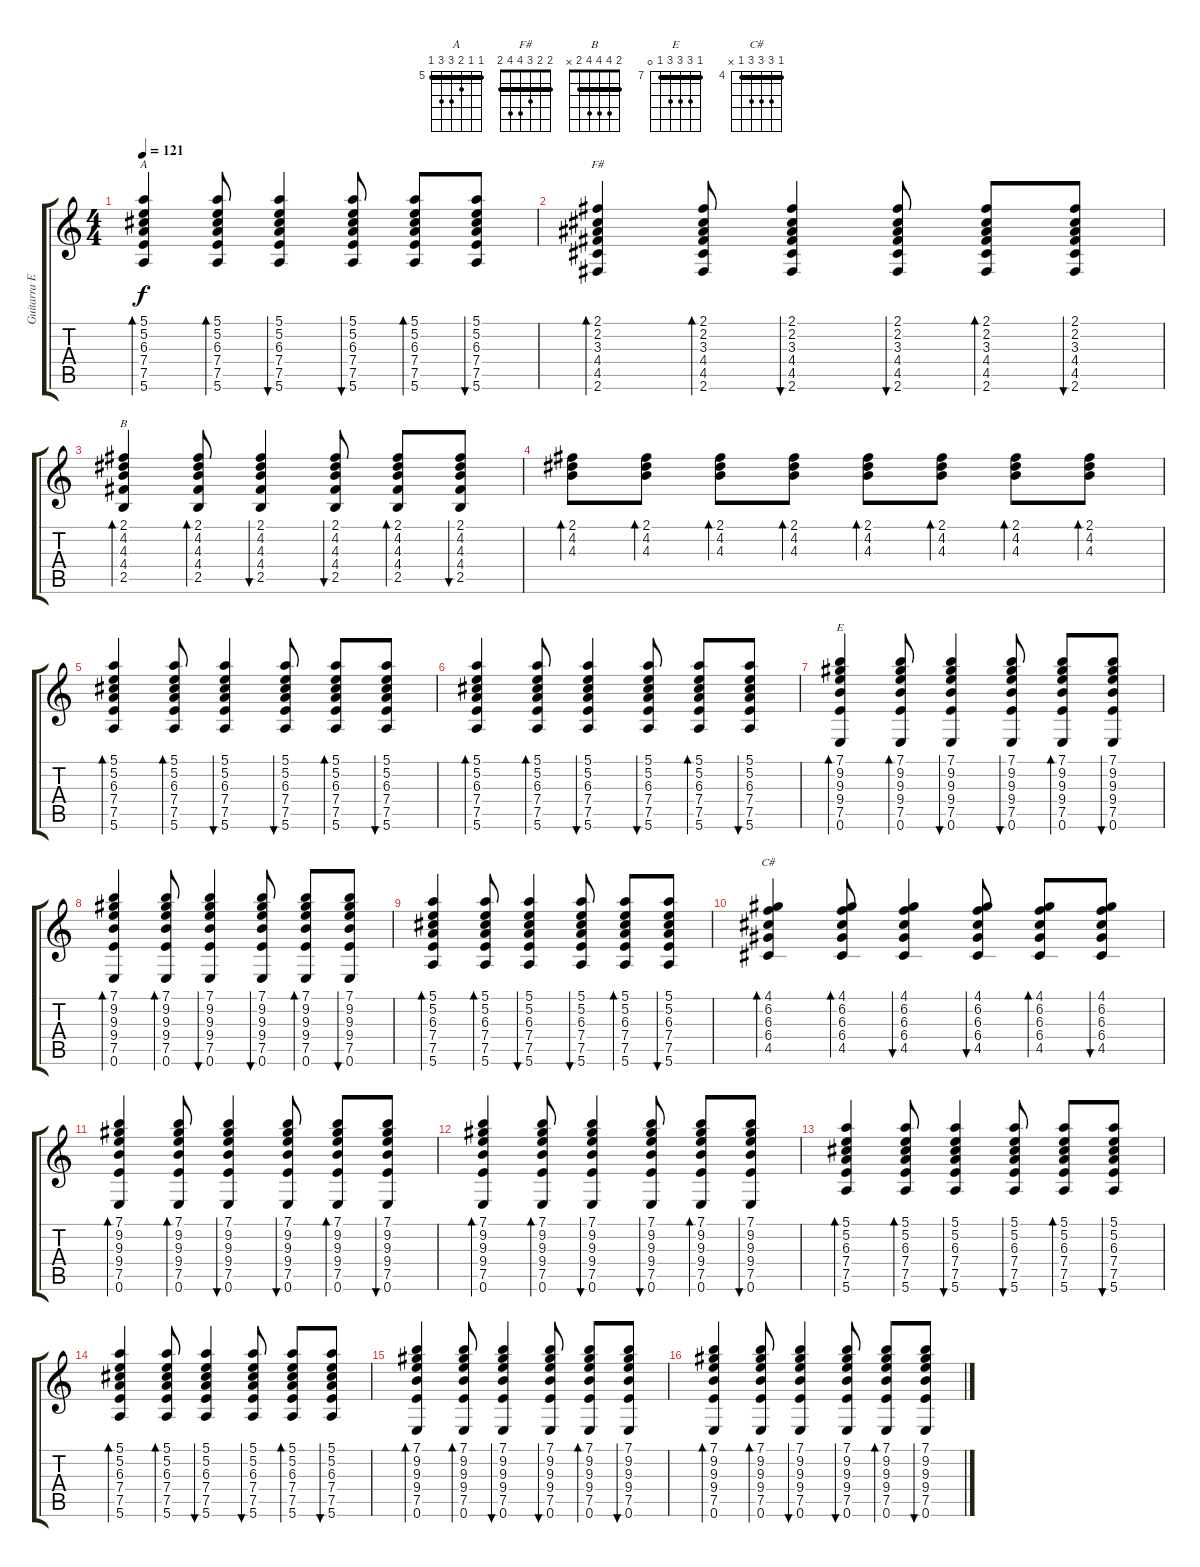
\track ("Guitarra Electroacustica" "Guitarra E") {instrument acousticguitarsteel}
\staff {score tabs}
\tuning (E4 B3 G3 D3 A2 E2) {hide}
\chord ("A" 5 5 6 7 7 5) {firstfret 5 barre 5}
\chord ("F#" 2 2 3 4 4 2) {barre 2}
\chord ("B" 2 4 4 4 2 x) {barre 2}
\chord ("E" 7 9 9 9 7 0) {firstfret 7 barre 7}
\chord ("C#" 4 6 6 6 4 x) {firstfret 4 barre 4}
\ts (4 4)
\tempo 121
\clef g2
\ks c
(5.1 5.2 6.3 7.4 7.5 5.6).4{bd 60 ch "A" dy f} (5.1 5.2 6.3 7.4 7.5 5.6).8{bd 30} (5.1 5.2 6.3 7.4 7.5 5.6).4{bu 30} (5.1 5.2 6.3 7.4 7.5 5.6).8{bu 30} (5.1 5.2 6.3 7.4 7.5 5.6).8{bd 30} (5.1 5.2 6.3 7.4 7.5 5.6).8{bu 30} |
(2.1 2.2 3.3 4.4 4.5 2.6).4{bd 60 ch "F#"} (2.1 2.2 3.3 4.4 4.5 2.6).8{bd 30} (2.1 2.2 3.3 4.4 4.5 2.6).4{bu 30} (2.1 2.2 3.3 4.4 4.5 2.6).8{bu 30} (2.1 2.2 3.3 4.4 4.5 2.6).8{bd 30} (2.1 2.2 3.3 4.4 4.5 2.6).8{bu 30} |
(2.1 4.2 4.3 4.4 2.5).4{bd 60 ch "B"} (2.1 4.2 4.3 4.4 2.5).8{bd 30} (2.1 4.2 4.3 4.4 2.5).4{bu 30} (2.1 4.2 4.3 4.4 2.5).8{bu 30} (2.1 4.2 4.3 4.4 2.5).8{bd 30} (2.1 4.2 4.3 4.4 2.5).8{bu 30} |
(2.1 4.2 4.3).8{bd 30} (2.1 4.2 4.3).8{bd 30} (2.1 4.2 4.3).8{bd 30} (2.1 4.2 4.3).8{bd 30} (2.1 4.2 4.3).8{bd 30} (2.1 4.2 4.3).8{bd 30} (2.1 4.2 4.3).8{bd 30} (2.1 4.2 4.3).8{bd 30} |
(5.1 5.2 6.3 7.4 7.5 5.6).4{bd 60} (5.1 5.2 6.3 7.4 7.5 5.6).8{bd 30} (5.1 5.2 6.3 7.4 7.5 5.6).4{bu 30} (5.1 5.2 6.3 7.4 7.5 5.6).8{bu 30} (5.1 5.2 6.3 7.4 7.5 5.6).8{bd 30} (5.1 5.2 6.3 7.4 7.5 5.6).8{bu 30} |
(5.1 5.2 6.3 7.4 7.5 5.6).4{bd 60} (5.1 5.2 6.3 7.4 7.5 5.6).8{bd 30} (5.1 5.2 6.3 7.4 7.5 5.6).4{bu 30} (5.1 5.2 6.3 7.4 7.5 5.6).8{bu 30} (5.1 5.2 6.3 7.4 7.5 5.6).8{bd 30} (5.1 5.2 6.3 7.4 7.5 5.6).8{bu 30} |
(7.1 9.2 9.3 9.4 7.5 0.6).4{bd 60 ch "E"} (7.1 9.2 9.3 9.4 7.5 0.6).8{bd 30} (7.1 9.2 9.3 9.4 7.5 0.6).4{bu 30} (7.1 9.2 9.3 9.4 7.5 0.6).8{bu 30} (7.1 9.2 9.3 9.4 7.5 0.6).8{bd 30} (7.1 9.2 9.3 9.4 7.5 0.6).8{bu 30} |
(7.1 9.2 9.3 9.4 7.5 0.6).4{bd 60} (7.1 9.2 9.3 9.4 7.5 0.6).8{bd 30} (7.1 9.2 9.3 9.4 7.5 0.6).4{bu 30} (7.1 9.2 9.3 9.4 7.5 0.6).8{bu 30} (7.1 9.2 9.3 9.4 7.5 0.6).8{bd 30} (7.1 9.2 9.3 9.4 7.5 0.6).8{bu 30} |
(5.1 5.2 6.3 7.4 7.5 5.6).4{bd 60} (5.1 5.2 6.3 7.4 7.5 5.6).8{bd 30} (5.1 5.2 6.3 7.4 7.5 5.6).4{bu 30} (5.1 5.2 6.3 7.4 7.5 5.6).8{bu 30} (5.1 5.2 6.3 7.4 7.5 5.6).8{bd 30} (5.1 5.2 6.3 7.4 7.5 5.6).8{bu 30} |
(4.1 6.2 6.3 6.4 4.5).4{bd 60 ch "C#"} (4.1 6.2 6.3 6.4 4.5).8{bd 30} (4.1 6.2 6.3 6.4 4.5).4{bu 30} (4.1 6.2 6.3 6.4 4.5).8{bu 30} (4.1 6.2 6.3 6.4 4.5).8{bd 30} (4.1 6.2 6.3 6.4 4.5).8{bu 30} |
(7.1 9.2 9.3 9.4 7.5 0.6).4{bd 60} (7.1 9.2 9.3 9.4 7.5 0.6).8{bd 30} (7.1 9.2 9.3 9.4 7.5 0.6).4{bu 30} (7.1 9.2 9.3 9.4 7.5 0.6).8{bu 30} (7.1 9.2 9.3 9.4 7.5 0.6).8{bd 30} (7.1 9.2 9.3 9.4 7.5 0.6).8{bu 30} |
(7.1 9.2 9.3 9.4 7.5 0.6).4{bd 60} (7.1 9.2 9.3 9.4 7.5 0.6).8{bd 30} (7.1 9.2 9.3 9.4 7.5 0.6).4{bu 30} (7.1 9.2 9.3 9.4 7.5 0.6).8{bu 30} (7.1 9.2 9.3 9.4 7.5 0.6).8{bd 30} (7.1 9.2 9.3 9.4 7.5 0.6).8{bu 30} |
(5.1 5.2 6.3 7.4 7.5 5.6).4{bd 60} (5.1 5.2 6.3 7.4 7.5 5.6).8{bd 30} (5.1 5.2 6.3 7.4 7.5 5.6).4{bu 30} (5.1 5.2 6.3 7.4 7.5 5.6).8{bu 30} (5.1 5.2 6.3 7.4 7.5 5.6).8{bd 30} (5.1 5.2 6.3 7.4 7.5 5.6).8{bu 30} |
(5.1 5.2 6.3 7.4 7.5 5.6).4{bd 60} (5.1 5.2 6.3 7.4 7.5 5.6).8{bd 30} (5.1 5.2 6.3 7.4 7.5 5.6).4{bu 30} (5.1 5.2 6.3 7.4 7.5 5.6).8{bu 30} (5.1 5.2 6.3 7.4 7.5 5.6).8{bd 30} (5.1 5.2 6.3 7.4 7.5 5.6).8{bu 30} |
(7.1 9.2 9.3 9.4 7.5 0.6).4{bd 60} (7.1 9.2 9.3 9.4 7.5 0.6).8{bd 30} (7.1 9.2 9.3 9.4 7.5 0.6).4{bu 30} (7.1 9.2 9.3 9.4 7.5 0.6).8{bu 30} (7.1 9.2 9.3 9.4 7.5 0.6).8{bd 30} (7.1 9.2 9.3 9.4 7.5 0.6).8{bu 30} |
(7.1 9.2 9.3 9.4 7.5 0.6).4{bd 60} (7.1 9.2 9.3 9.4 7.5 0.6).8{bd 30} (7.1 9.2 9.3 9.4 7.5 0.6).4{bu 30} (7.1 9.2 9.3 9.4 7.5 0.6).8{bu 30} (7.1 9.2 9.3 9.4 7.5 0.6).8{bd 30} (7.1 9.2 9.3 9.4 7.5 0.6).8{bu 30}
